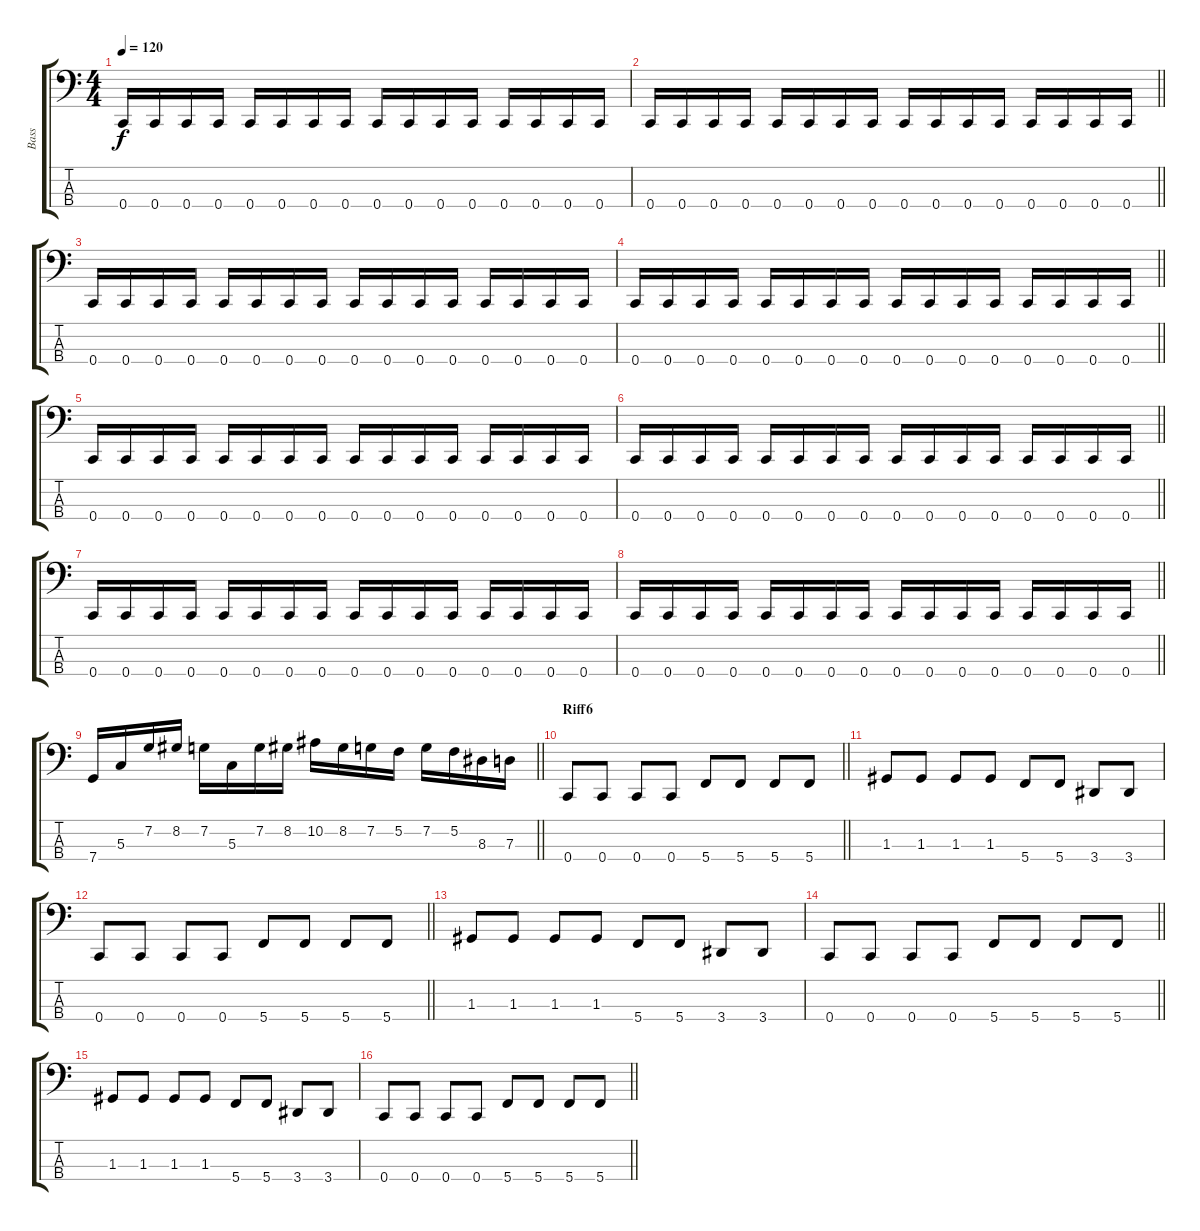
\track ("Bass" "Bass") {instrument electricbassfinger}
\staff {score tabs}
\tuning (F2 C2 G1 C1) {hide}
\ts (4 4)
\tempo 120
\clef f4
\ks c
0.4.16{dy f} 0.4.16 0.4.16 0.4.16 0.4.16 0.4.16 0.4.16 0.4.16 0.4.16 0.4.16 0.4.16 0.4.16 0.4.16 0.4.16 0.4.16 0.4.16 |
\barLineRight lightlight
0.4.16 0.4.16 0.4.16 0.4.16 0.4.16 0.4.16 0.4.16 0.4.16 0.4.16 0.4.16 0.4.16 0.4.16 0.4.16 0.4.16 0.4.16 0.4.16 |
0.4.16 0.4.16 0.4.16 0.4.16 0.4.16 0.4.16 0.4.16 0.4.16 0.4.16 0.4.16 0.4.16 0.4.16 0.4.16 0.4.16 0.4.16 0.4.16 |
\barLineRight lightlight
0.4.16 0.4.16 0.4.16 0.4.16 0.4.16 0.4.16 0.4.16 0.4.16 0.4.16 0.4.16 0.4.16 0.4.16 0.4.16 0.4.16 0.4.16 0.4.16 |
0.4.16 0.4.16 0.4.16 0.4.16 0.4.16 0.4.16 0.4.16 0.4.16 0.4.16 0.4.16 0.4.16 0.4.16 0.4.16 0.4.16 0.4.16 0.4.16 |
\barLineRight lightlight
0.4.16 0.4.16 0.4.16 0.4.16 0.4.16 0.4.16 0.4.16 0.4.16 0.4.16 0.4.16 0.4.16 0.4.16 0.4.16 0.4.16 0.4.16 0.4.16 |
0.4.16 0.4.16 0.4.16 0.4.16 0.4.16 0.4.16 0.4.16 0.4.16 0.4.16 0.4.16 0.4.16 0.4.16 0.4.16 0.4.16 0.4.16 0.4.16 |
\barLineRight lightlight
0.4.16 0.4.16 0.4.16 0.4.16 0.4.16 0.4.16 0.4.16 0.4.16 0.4.16 0.4.16 0.4.16 0.4.16 0.4.16 0.4.16 0.4.16 0.4.16 |
\barLineRight lightlight
7.4.16 5.3.16 7.2.16 8.2.16 7.2.16 5.3.16 7.2.16 8.2.16 10.2.16 8.2.16 7.2.16 5.2.16 7.2.16 5.2.16 8.3.16 7.3.16 |
\section ("" "Riff6")
\barLineRight lightlight
0.4.8 0.4.8 0.4.8 0.4.8 5.4.8 5.4.8 5.4.8 5.4.8 |
1.3.8 1.3.8 1.3.8 1.3.8 5.4.8 5.4.8 3.4.8 3.4.8 |
\barLineRight lightlight
0.4.8 0.4.8 0.4.8 0.4.8 5.4.8 5.4.8 5.4.8 5.4.8 |
1.3.8 1.3.8 1.3.8 1.3.8 5.4.8 5.4.8 3.4.8 3.4.8 |
\barLineRight lightlight
0.4.8 0.4.8 0.4.8 0.4.8 5.4.8 5.4.8 5.4.8 5.4.8 |
1.3.8 1.3.8 1.3.8 1.3.8 5.4.8 5.4.8 3.4.8 3.4.8 |
\barLineRight lightlight
0.4.8 0.4.8 0.4.8 0.4.8 5.4.8 5.4.8 5.4.8 5.4.8
